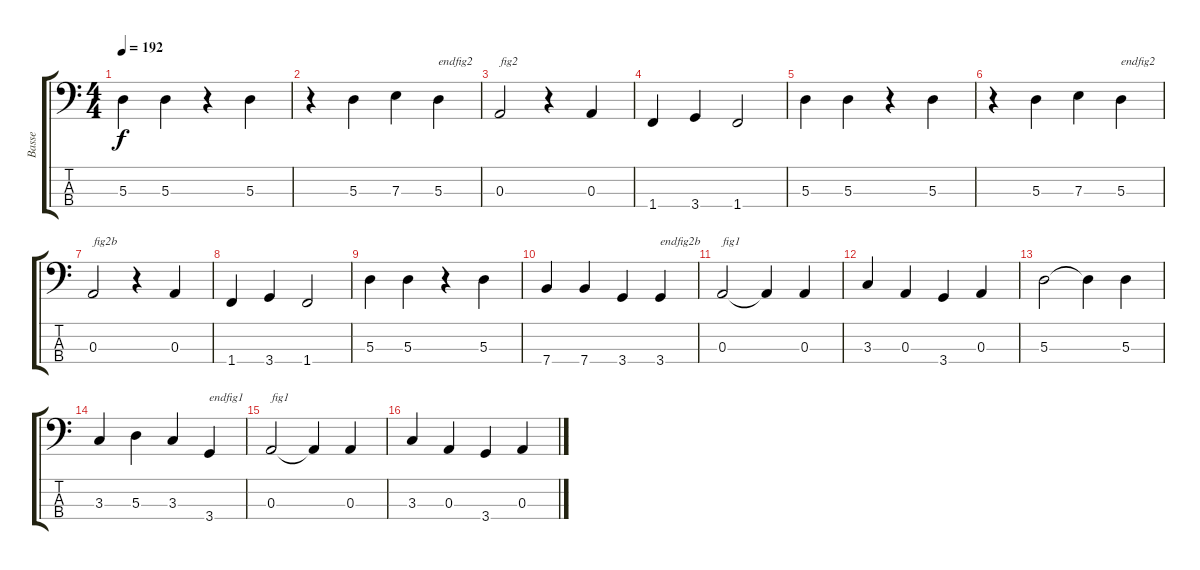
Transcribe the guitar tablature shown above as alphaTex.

\track ("Basse" "Basse") {instrument electricbassfinger}
\staff {score tabs}
\tuning (G2 D2 A1 E1) {hide}
\ts (4 4)
\tempo 192
\clef f4
\ks c
5.3.4{dy f} 5.3.4 r.4 5.3.4 |
r.4 5.3.4 7.3.4 5.3.4{txt "endfig2"} |
0.3.2{txt "fig2"} r.4 0.3.4 |
1.4.4 3.4.4 1.4.2 |
5.3.4 5.3.4 r.4 5.3.4 |
r.4 5.3.4 7.3.4 5.3.4{txt "endfig2"} |
0.3.2{txt "fig2b"} r.4 0.3.4 |
1.4.4 3.4.4 1.4.2 |
5.3.4 5.3.4 r.4 5.3.4 |
7.4.4 7.4.4 3.4.4 3.4.4{txt "endfig2b"} |
0.3.2{txt "fig1"} 0.3{t}.4 0.3.4 |
3.3.4 0.3.4 3.4.4 0.3.4 |
5.3.2 5.3{t}.4 5.3.4 |
3.3.4 5.3.4 3.3.4 3.4.4{txt "endfig1"} |
0.3.2{txt "fig1"} 0.3{t}.4 0.3.4 |
3.3.4 0.3.4 3.4.4 0.3.4
